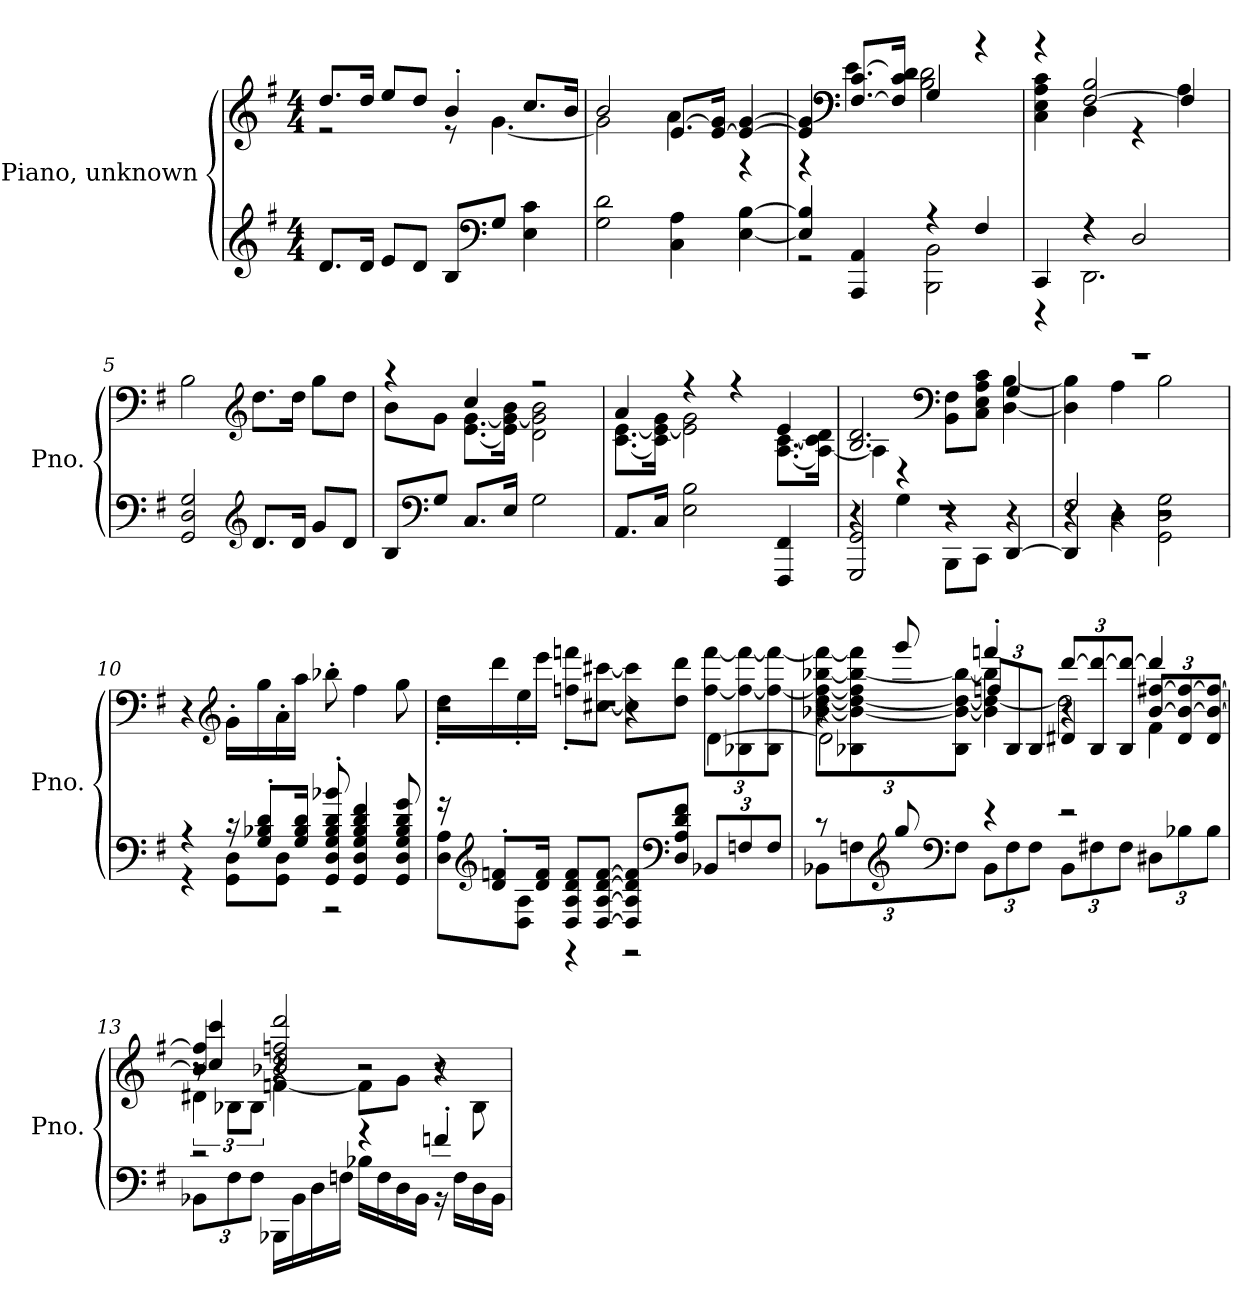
**kern	**kern
*part1	*part1
*staff2	*staff1
*I"Piano, unknown	*
*I'Pno.	*
*clefG2	*clefG2
*k[f#]	*k[f#]
*M4/4	*M4/4
*MM120	*MM120
=1	=1
*	*^
8.d/L	8.dd/L	2r
16d/Jk	16dd/Jk	.
8e/L	8ee/L	.
8d/J	8dd/J	.
8B/L	4b'/	8r
*clefF4	*	*
8G/J	.	[4.g\
4E\ 4c\	8.cc/L	.
.	16b/Jk	.
=2	=2	=2
2G\ 2d\	2b/	2g\]
4C\ 4A\	[8.e/L	4a\
.	16e/_ 16g/Jk	.
[4E\ [4B\	4e/_ [4g/	4r
=3	=3	=3
*^	*	*
4E/] 4B/]	2r	4e/] 4g/]	4r
*	*	*clefF4	*
4AAA/ 4AA/	.	[8.F#/ [8.c/L	4e\
.	.	16F#/] 16c/] 16d/Jk	.
4r	2BBB\ 2BB\	4G/	2B\ 2d\
4F#/	.	4r	.
=4	=4	=4	=4
4CC/	4r	4r	4C\ 4E\ 4A\ 4c\
4r	2.DD\	[2F#/ 2B/	4D\
2D/	.	.	4r
.	.	4F#/]	4A\
*v	*v	*	*
*	*v	*v
=5	=5
2GG/ 2D/ 2G/	2B\
*clefG2	*clefG2
8.d/L	8.dd\L
16d/Jk	16dd\Jk
8g/L	8gg\L
8d/J	8dd\J
!!LO:LB:g=z
=6	=6
*	*^
8B/L	4r	8b\L
*clefF4	*	*
8G/J	.	8g\J
8.C/L	4cc/	[8.e\ [8.g\L
16E/Jk	.	16e\] 16g\_ 16b\Jk
2G\	2r	2d\ 2g\] 2b\
=7	=7	=7
8.AA/L	4a/	[8.c\ [8.e\L
16C/Jk	.	16c\] 16e\_ 16g\Jk
2E\ 2B\	4r	2e\] 2g\
.	4r	.
4FFF#/ 4FF#/	4e/	[8.A\ [8.c\L
.	.	16A\_ 16c\] 16d\Jk
=8	=8	=8
*^	*	*
*	*^	*	*
1r	4r	2GGG/ 2GG/	2.B/ 2.d/	4A\]
.	4G\	.	.	4r
*	*	*	*clefF4	*
.	8BBB\L	4r	.	8BB\ 8F#\L
.	8CC\J	.	.	8C\ 8E\ 8A\ 8c\J
.	4r	[4DD/	4G/	[4D\ [4B\
=9	=9	=9	=9	=9
2F#/	4r	4DD/]	1r	4D\] 4B\]
.	4D\	4r	.	4A\
2r	2GG\ 2D\ 2G\	2r	.	2B\
*	*v	*v	*	*
*	*	*v	*v
!!LO:LB:g=z
=10	=10	=10
4r	4r	4r
*	*	*clefG2
16r	8GG\ 8D\L	16g'\LL
8G/' 8B-X/' 8d/'L	.	16gg\
.	8GG\ 8D\J	16a'\
16G/ 16B-/ 16d/Jk	.	16aa\JJ
8GG/' 8D/' 8G/' 8B-/' 8d/' 8b-X/'	2r	8bb-X'\
4GG/ 4D/ 4G/ 4B-/ 4d/ 4f#/	.	4ff#\
8GG/ 8D/ 8G/ 8B-/ 8d/ 8g/	.	8gg\
=11	=11	=11
*	*	*^
*	*	*	*^
16r	8D\ 8A\L	1r	16dd'\LL	2r
*clefG2	*	*	*	*
8d/' 8fn/'L	.	.	16ddd\	.
.	8D\ 8A\J	.	16ee'\	.
16d/ 16f/Jk	.	.	16eee\JJ	.
8D/ 8A/ 8d/ 8f/L	4r	.	8ffn\' 8fffn\'L	.
[8D/ [8A/ [8d/ [8f/J	.	.	[8cc#X\ [8ccc#X\J	.
8D/] 8A/] 8d/] 8f/]L	2r	.	8cc#\] 8ccc#\]L	4r
*clefF4	*	*	*	*
8D/ 8A/ 8d/ 8f/J	.	.	8dd\ 8ddd\J	.
*Xbrackettup	*	*	*Xbrackettup	*
12BB-X/L	.	.	[12ff\ [12fff\L	[4d\
12Fn/	.	.	12B-X\ 12ff\_ 12fff\_	.
12F/J	.	.	12B-\ 12ff\_ 12fff\_J	.
!!LO:LB:g=z
=12	=12	=12	=12	=12
*	*	*	*	*^
8r	12BB-X\L	8r	[12b-X\ [12dd\ 12ff\_ [12bb-X\ 12fff\_L	4r	2d\]
.	12Fn\	.	12B-X\ 12b-\_ 12dd\_ 12ff\] 12bb-\_ 12fff\]	.	.
*clefG2	*	*	*	*	*
8gg/	.	8ggg/	.	.	.
*clefF4	*	*	*	*	*
.	12F\J	.	12B-\ 12b-\_ 12dd\_ 12bb-\_J	.	.
4r	12BB-\L	4fffn'/	4b-\] 4dd\_ 4bb-\]	12ffn/L	.
.	12F\	.	.	12B-/	.
.	12F\J	.	.	12B-/J	.
2r	12BB-\L	4d#X/	2dd\]	[12ddd/L	4r
.	12F#X\	.	.	12B-/ 12ddd/_	.
.	12F#\J	.	.	12B-/ 12ddd/_J	.
.	12D#X\L	[12b-/ [12ff#X/L	.	4ddd/]	4f#\
.	12B-X\	12d#/ 12b-/_ 12ff#/_	.	.	.
.	12B-\J	12d#/ 12b-/_ 12ff#/_J	.	.	.
=13	=13	=13	=13	=13	=13
*	*	*	*brackettup	*	*
2r	12BB-X\L	4b-/] 4ff#/]	12r	4cc/ 4ccc/	4d#X\
.	12F#\	.	12B-X\L	.	.
.	12F#\J	.	12B-\J	.	.
.	16BBB-X\LL	4r	[4fn\	2b-X/ 2dd/ 2ffn/ 2ddd/	4r
.	16BB-\	.	.	.	.
.	16D\	.	.	.	.
.	16Fn\JJ	.	.	.	.
4r	16B-X\LL	2r	8f\L]	.	2r
.	16F\	.	.	.	.
.	16D\	.	8g\J	.	.
.	16BB-\JJ	.	.	.	.
4fn'/	16r	.	8r	4r	.
.	16F\LL	.	.	.	.
.	16D\	.	8B-\	.	.
.	16BB-\JJ	.	.	.	.
*v	*v	*	*	*	*
*	*v	*v	*v	*v
=	=
*-	*-
